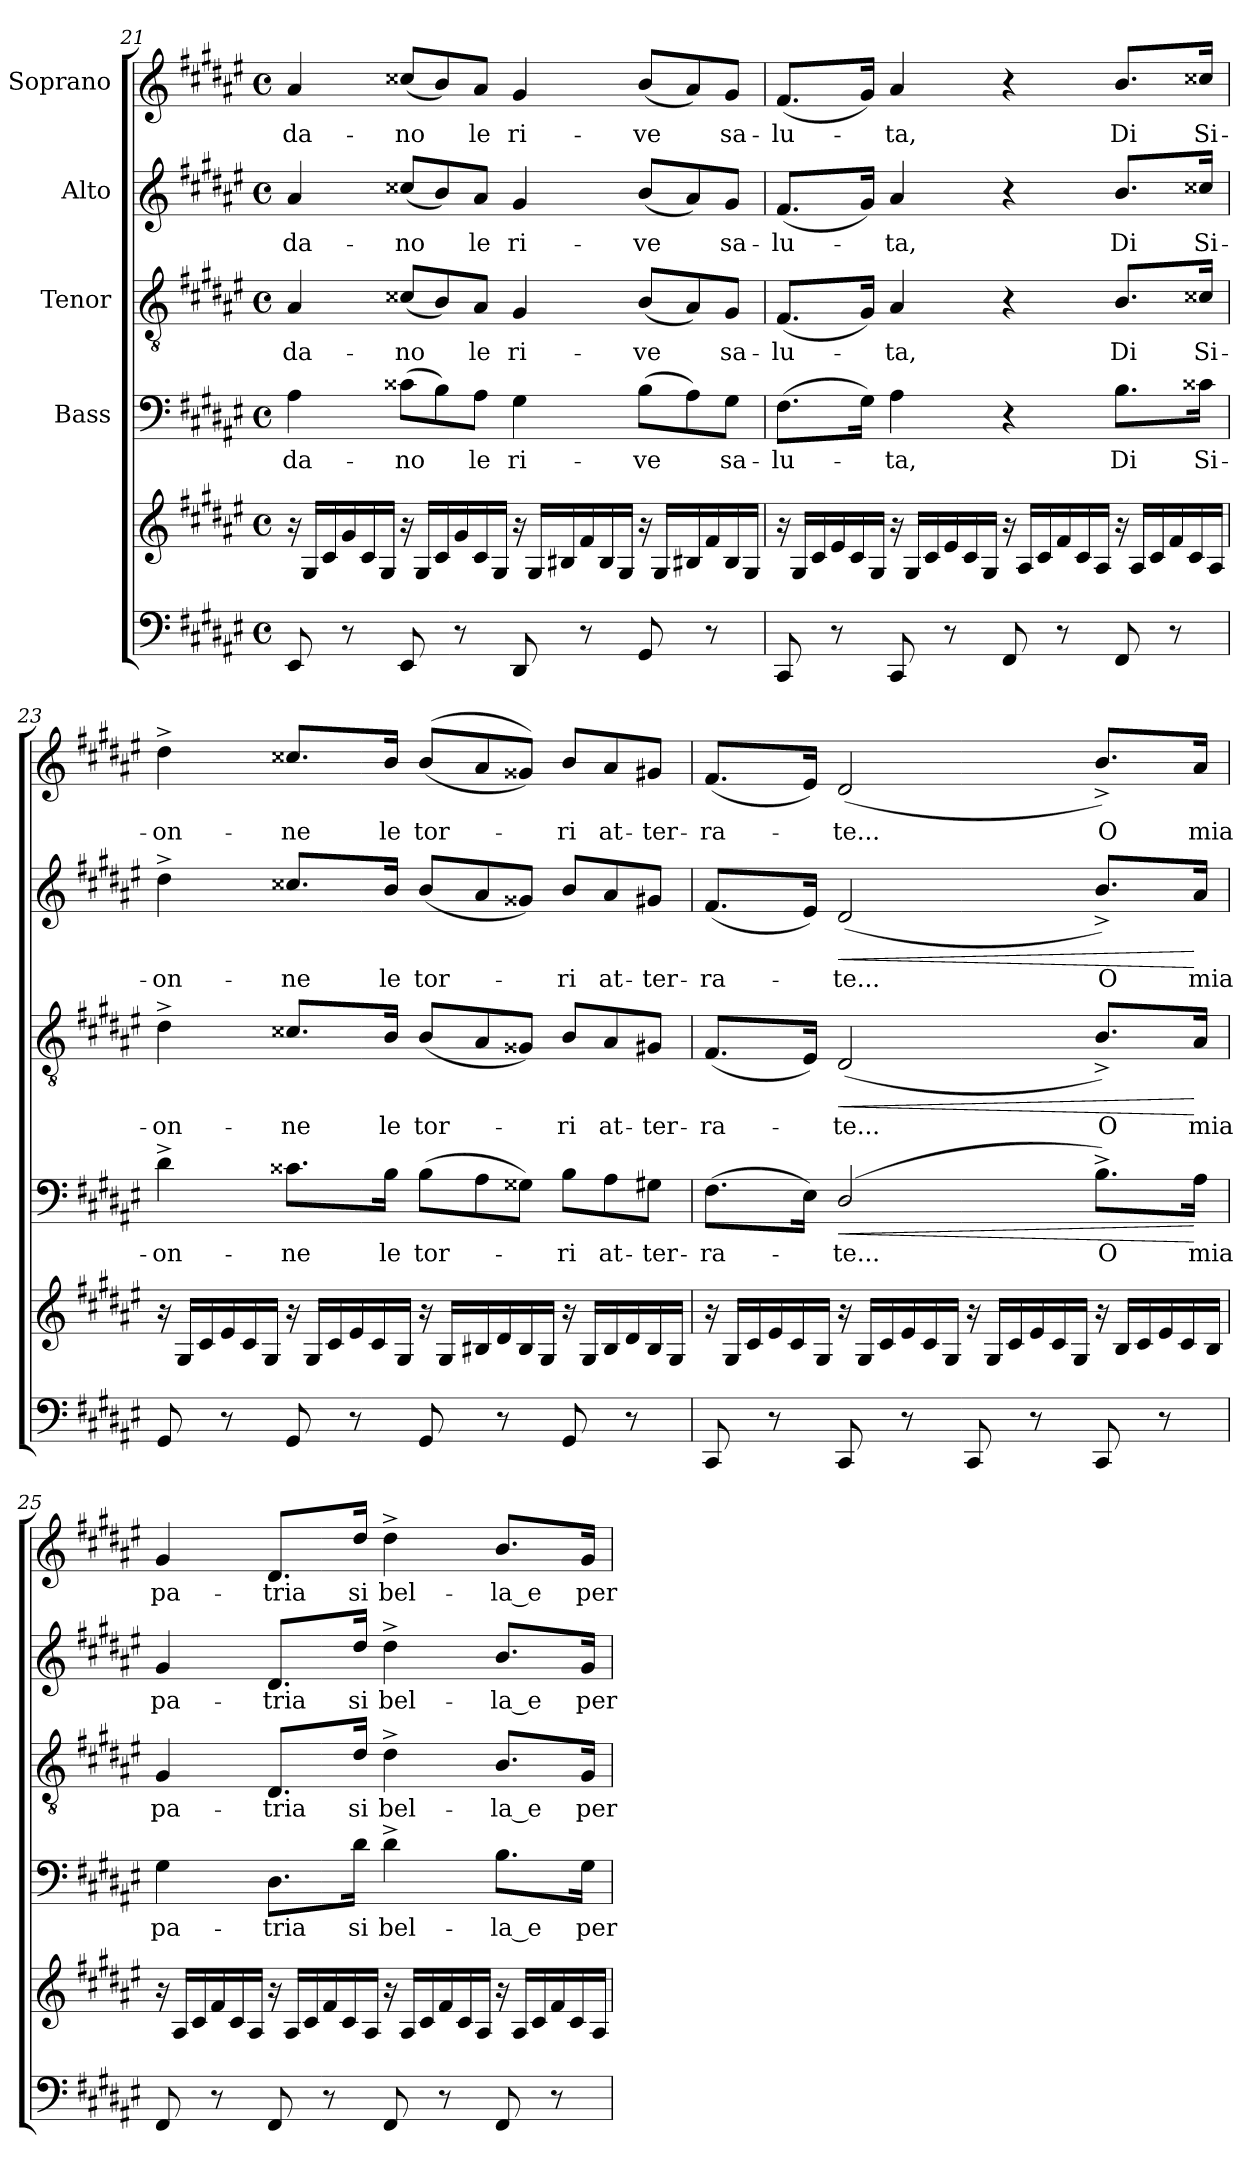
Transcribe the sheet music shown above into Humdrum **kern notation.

**kern	**kern	**kern	**text	**dynam	**kern	**text	**dynam	**kern	**text	**dynam	**kern	**text
*part5	*part5	*part4	*part4	*part4	*part3	*part3	*part3	*part2	*part2	*part2	*part1	*part1
*staff6	*staff5	*staff4	*staff4	*staff4	*staff3	*staff3	*staff3	*staff2	*staff2	*staff2	*staff1	*staff1
*	*	*I"Bass	*	*	*I"Tenor	*	*	*I"Alto	*	*	*I"Soprano	*
*clefF4	*clefG2	*clefF4	*	*	*clefGv2	*	*	*clefG2	*	*	*clefG2	*
*	*	*ITrd1c2	*	*	*ITrd1c2	*	*	*ITrd1c2	*	*	*ITrd1c2	*
*k[f#c#g#d#a#e#]	*k[f#c#g#d#a#e#]	*k[f#c#g#d#a#e#]	*	*	*k[f#c#g#d#a#e#]	*	*	*k[f#c#g#d#a#e#]	*	*	*k[f#c#g#d#a#e#]	*
*F#:	*F#:	*F#:	*	*	*F#:	*	*	*F#:	*	*	*F#:	*
*M4/4	*M4/4	*M4/4	*	*	*M4/4	*	*	*M4/4	*	*	*M4/4	*
*met(c)	*met(c)	*met(c)	*	*	*met(c)	*	*	*met(c)	*	*	*met(c)	*
*	*Xtuplet	*	*	*	*	*	*	*	*	*	*	*
=21	=21	=21	=21	=21	=21	=21	=21	=21	=21	=21	=21	=21
8EE#/	24r	4G#\	-da-	.	4G#/	-da-	.	4g#/	-da-	.	4g#/	-da-
.	24G#/LL	.	.	.	.	.	.	.	.	.	.	.
.	24c#/	.	.	.	.	.	.	.	.	.	.	.
8r	24g#/	.	.	.	.	.	.	.	.	.	.	.
.	24c#/	.	.	.	.	.	.	.	.	.	.	.
.	24G#/JJ	.	.	.	.	.	.	.	.	.	.	.
*	*	*Xtuplet	*	*	*Xtuplet	*	*	*Xtuplet	*	*	*Xtuplet	*
8EE#/	24r	(12B#X\L	-no	.	(12B#X/L	-no	.	(12b#X/L	-no	.	(12b#X/L	-no
.	24G#/LL	.	.	.	.	.	.	.	.	.	.	.
.	24c#/	12A#\)	.	.	12A#/)	.	.	12a#/)	.	.	12a#/)	.
8r	24g#/	.	.	.	.	.	.	.	.	.	.	.
.	24c#/	12G#\J	le	.	12G#/J	le	.	12g#/J	le	.	12g#/J	le
.	24G#/JJ	.	.	.	.	.	.	.	.	.	.	.
8DD#/	24r	4F#\	ri-	.	4F#/	ri-	.	4f#/	ri-	.	4f#/	ri-
.	24G#/LL	.	.	.	.	.	.	.	.	.	.	.
.	24B#X/	.	.	.	.	.	.	.	.	.	.	.
8r	24f#/	.	.	.	.	.	.	.	.	.	.	.
.	24B#/	.	.	.	.	.	.	.	.	.	.	.
.	24G#/JJ	.	.	.	.	.	.	.	.	.	.	.
8GG#/	24r	(12A#\L	-ve	.	(12A#/L	-ve	.	(12a#/L	-ve	.	(12a#/L	-ve
.	24G#/LL	.	.	.	.	.	.	.	.	.	.	.
.	24B#X/	12G#\)	.	.	12G#/)	.	.	12g#/)	.	.	12g#/)	.
8r	24f#/	.	.	.	.	.	.	.	.	.	.	.
.	24B#/	12F#\J	sa-	.	12F#/J	sa-	.	12f#/J	sa-	.	12f#/J	sa-
.	24G#/JJ	.	.	.	.	.	.	.	.	.	.	.
!!LO:LB:g=z
=22	=22	=22	=22	=22	=22	=22	=22	=22	=22	=22	=22	=22
8CC#/	24r	(8.E#\L	-lu-	.	(8.E#/L	-lu-	.	(8.e#/L	-lu-	.	(8.e#/L	-lu-
.	24G#/LL	.	.	.	.	.	.	.	.	.	.	.
.	24c#/	.	.	.	.	.	.	.	.	.	.	.
8r	24e#/	.	.	.	.	.	.	.	.	.	.	.
.	24c#/	.	.	.	.	.	.	.	.	.	.	.
.	.	16F#\Jk)	.	.	16F#/Jk)	.	.	16f#/Jk)	.	.	16f#/Jk)	.
.	24G#/JJ	.	.	.	.	.	.	.	.	.	.	.
8CC#/	24r	4G#\	-ta,	.	4G#/	-ta,	.	4g#/	-ta,	.	4g#/	-ta,
.	24G#/LL	.	.	.	.	.	.	.	.	.	.	.
.	24c#/	.	.	.	.	.	.	.	.	.	.	.
8r	24e#/	.	.	.	.	.	.	.	.	.	.	.
.	24c#/	.	.	.	.	.	.	.	.	.	.	.
.	24G#/JJ	.	.	.	.	.	.	.	.	.	.	.
8FF#/	24r	4r	.	.	4r	.	.	4r	.	.	4r	.
.	24A#/LL	.	.	.	.	.	.	.	.	.	.	.
.	24c#/	.	.	.	.	.	.	.	.	.	.	.
8r	24f#/	.	.	.	.	.	.	.	.	.	.	.
.	24c#/	.	.	.	.	.	.	.	.	.	.	.
.	24A#/JJ	.	.	.	.	.	.	.	.	.	.	.
8FF#/	24r	8.A#\L	Di	.	8.A#/L	Di	.	8.a#/L	Di	.	8.a#/L	Di
.	24A#/LL	.	.	.	.	.	.	.	.	.	.	.
.	24c#/	.	.	.	.	.	.	.	.	.	.	.
8r	24f#/	.	.	.	.	.	.	.	.	.	.	.
.	24c#/	.	.	.	.	.	.	.	.	.	.	.
.	.	16B#X\Jk	Si-	.	16B#X/Jk	Si-	.	16b#X/Jk	Si-	.	16b#X/Jk	Si-
.	24A#/JJ	.	.	.	.	.	.	.	.	.	.	.
=23	=23	=23	=23	=23	=23	=23	=23	=23	=23	=23	=23	=23
8GG#/	24r	4c#^>\	-on-	.	4c#^>\	-on-	.	4cc#^>\	-on-	.	4cc#^>\	-on-
.	24G#/LL	.	.	.	.	.	.	.	.	.	.	.
.	24c#/	.	.	.	.	.	.	.	.	.	.	.
8r	24e#/	.	.	.	.	.	.	.	.	.	.	.
.	24c#/	.	.	.	.	.	.	.	.	.	.	.
.	24G#/JJ	.	.	.	.	.	.	.	.	.	.	.
8GG#/	24r	8.B#X\L	-ne	.	8.B#X/L	-ne	.	8.b#X/L	-ne	.	8.b#X/L	-ne
.	24G#/LL	.	.	.	.	.	.	.	.	.	.	.
.	24c#/	.	.	.	.	.	.	.	.	.	.	.
8r	24e#/	.	.	.	.	.	.	.	.	.	.	.
.	24c#/	.	.	.	.	.	.	.	.	.	.	.
.	.	16A#\Jk	le	.	16A#/Jk	le	.	16a#/Jk	le	.	16a#/Jk	le
.	24G#/JJ	.	.	.	.	.	.	.	.	.	.	.
8GG#/	24r	(12A#\L	tor-	.	(12A#/L	tor-	.	(12a#/L	tor-	.	((12a#/L	tor-
.	24G#/LL	.	.	.	.	.	.	.	.	.	.	.
.	24B#X/	12G#\	.	.	12G#/	.	.	12g#/	.	.	12g#/	.
8r	24d#/	.	.	.	.	.	.	.	.	.	.	.
.	24B#/	12F##X\J)	.	.	12F##X/J)	.	.	12f##X/J)	.	.	12f##X/J))	.
.	24G#/JJ	.	.	.	.	.	.	.	.	.	.	.
8GG#/	24r	12A#\L	-ri	.	12A#/L	-ri	.	12a#/L	-ri	.	12a#/L	-ri
.	24G#/LL	.	.	.	.	.	.	.	.	.	.	.
.	24B#/	12G#\	at-	.	12G#/	at-	.	12g#/	at-	.	12g#/	at-
8r	24d#/	.	.	.	.	.	.	.	.	.	.	.
.	24B#/	12F#X\J	-ter-	.	12F#X/J	-ter-	.	12f#X/J	-ter-	.	12f#X/J	-ter-
.	24G#/JJ	.	.	.	.	.	.	.	.	.	.	.
!!LO:PB:g=z
=24	=24	=24	=24	=24	=24	=24	=24	=24	=24	=24	=24	=24
8CC#/	24r	(8.E#\L	-ra-	.	(8.E#/L	-ra-	.	(8.e#/L	-ra-	.	(8.e#/L	-ra-
.	24G#/LL	.	.	.	.	.	.	.	.	.	.	.
.	24c#/	.	.	.	.	.	.	.	.	.	.	.
8r	24e#/	.	.	.	.	.	.	.	.	.	.	.
.	24c#/	.	.	.	.	.	.	.	.	.	.	.
.	.	16D#\Jk)	.	.	16D#/Jk)	.	.	16d#/Jk)	.	.	16d#/Jk)	.
.	24G#/JJ	.	.	.	.	.	.	.	.	.	.	.
!	!	!	!	!LO:HP:b	!	!	!	!	!	!	!	!
!	!	!	!	!LO:HP:n=1:b	!	!	!LO:HP:b	!	!	!LO:HP:b	!	!
8CC#/	24r	(2C#/	-te...	< <	(2C#/	-te...	<	(2c#/	-te...	<	(2c#/	-te...
.	24G#/LL	.	.	.	.	.	.	.	.	.	.	.
.	24c#/	.	.	.	.	.	.	.	.	.	.	.
8r	24e#/	.	.	.	.	.	.	.	.	.	.	.
.	24c#/	.	.	.	.	.	.	.	.	.	.	.
.	24G#/JJ	.	.	.	.	.	.	.	.	.	.	.
8CC#/	24r	.	.	.	.	.	.	.	.	.	.	.
.	24G#/LL	.	.	.	.	.	.	.	.	.	.	.
.	24c#/	.	.	.	.	.	.	.	.	.	.	.
8r	24e#/	.	.	.	.	.	.	.	.	.	.	.
.	24c#/	.	.	.	.	.	.	.	.	.	.	.
.	24G#/JJ	.	.	.	.	.	.	.	.	.	.	.
8CC#/	24r	8.A#^>\L)	O	.	8.A#^</L)	O	.	8.a#^</L)	O	.	8.a#^</L)	O
.	24B/LL	.	.	.	.	.	.	.	.	.	.	.
.	24c#/	.	.	.	.	.	.	.	.	.	.	.
8r	24e#/	.	.	.	.	.	.	.	.	.	.	.
.	24c#/	.	.	.	.	.	.	.	.	.	.	.
.	.	16G#\Jk	mia	[	16G#/Jk	mia	[	16g#/Jk	mia	[	16g#/Jk	mia
.	24B/JJ	.	.	.	.	.	.	.	.	.	.	.
.	.	.	.	[	.	.	.	.	.	.	.	.
=25	=25	=25	=25	=25	=25	=25	=25	=25	=25	=25	=25	=25
8FF#/	24r	4F#\	pa-	.	4F#/	pa-	.	4f#/	pa-	.	4f#/	pa-
.	24A#/LL	.	.	.	.	.	.	.	.	.	.	.
.	24c#/	.	.	.	.	.	.	.	.	.	.	.
8r	24f#/	.	.	.	.	.	.	.	.	.	.	.
.	24c#/	.	.	.	.	.	.	.	.	.	.	.
.	24A#/JJ	.	.	.	.	.	.	.	.	.	.	.
8FF#/	24r	8.C#\L	-tria	.	8.C#/L	-tria	.	8.c#/L	-tria	.	8.c#/L	-tria
.	24A#/LL	.	.	.	.	.	.	.	.	.	.	.
.	24c#/	.	.	.	.	.	.	.	.	.	.	.
8r	24f#/	.	.	.	.	.	.	.	.	.	.	.
.	24c#/	.	.	.	.	.	.	.	.	.	.	.
.	.	16c#\Jk	si	.	16c#/Jk	si	.	16cc#/Jk	si	.	16cc#/Jk	si
.	24A#/JJ	.	.	.	.	.	.	.	.	.	.	.
8FF#/	24r	4c#^>\	bel-	.	4c#^>\	bel-	.	4cc#^>\	bel-	.	4cc#^>\	bel-
.	24A#/LL	.	.	.	.	.	.	.	.	.	.	.
.	24c#/	.	.	.	.	.	.	.	.	.	.	.
8r	24f#/	.	.	.	.	.	.	.	.	.	.	.
.	24c#/	.	.	.	.	.	.	.	.	.	.	.
.	24A#/JJ	.	.	.	.	.	.	.	.	.	.	.
8FF#/	24r	8.A#\L	-la_e	.	8.A#/L	-la_e	.	8.a#/L	-la_e	.	8.a#/L	-la_e
.	24A#/LL	.	.	.	.	.	.	.	.	.	.	.
.	24c#/	.	.	.	.	.	.	.	.	.	.	.
8r	24f#/	.	.	.	.	.	.	.	.	.	.	.
.	24c#/	.	.	.	.	.	.	.	.	.	.	.
.	.	16F#\Jk	per-	.	16F#/Jk	per-	.	16f#/Jk	per-	.	16f#/Jk	per-
.	24A#/JJ	.	.	.	.	.	.	.	.	.	.	.
=	=	=	=	=	=	=	=	=	=	=	=	=
*-	*-	*-	*-	*-	*-	*-	*-	*-	*-	*-	*-	*-
